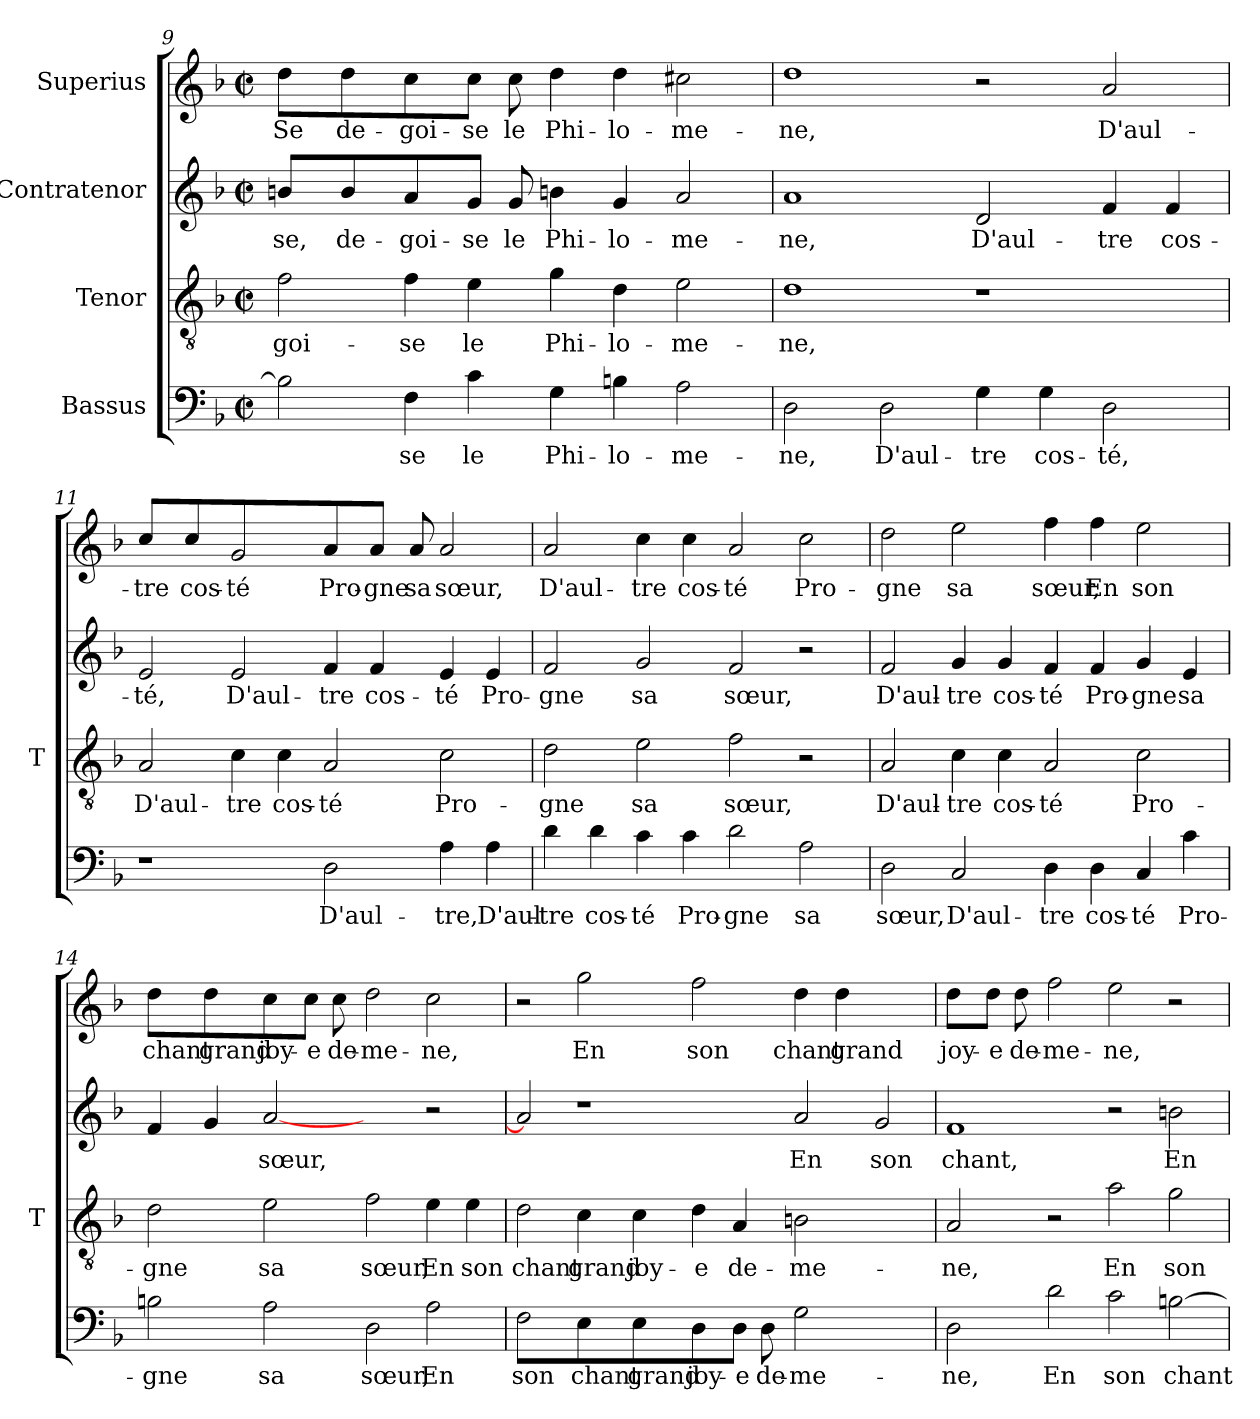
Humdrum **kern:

**kern	**text	**kern	**text	**kern	**text	**kern	**text
*part4	*part4	*part3	*part3	*part2	*part2	*part1	*part1
*staff4	*staff4	*staff3	*staff3	*staff2	*staff2	*staff1	*staff1
*I"Bassus	*	*I"Tenor	*	*I"Contratenor	*	*I"Superius	*
*	*	*I'T	*	*	*	*	*
*clefF4	*	*clefGv2	*	*clefG2	*	*clefG2	*
*k[b-]	*	*k[b-]	*	*k[b-]	*	*k[b-]	*
*F:	*	*F:	*	*F:	*	*F:	*
*M2/2	*	*M2/2	*	*M2/2	*	*M2/2	*
*met(c|)	*	*met(c|)	*	*met(c|)	*	*met(c|)	*
=9	=9	=9	=9	=9	=9	=9	=9
2Bn]	.	2f	goi-	4bn	-se,	4dd	-Se
.	.	.	.	4b	de-	4dd	de-
4F	-se	4f	-se	4a	goi-	4cc	goi-
4c	-le	4e	-le	8gJ	-se	8ccJ	-se
.	.	.	.	8g	-le	8cc	-le
4G	Phi-	4g	Phi-	4bn	Phi-	4dd	Phi-
4Bn	lo-	4d	lo-	4g	lo-	4dd	lo-
2A	me-	2e	me-	2a	me-	2cc#X	me-
=10	=10	=10	=10	=10	=10	=10	=10
2D	-ne,	1d	-ne,	1a	-ne,	1dd	-ne,
2D	D'aul-	.	.	.	.	.	.
4G	-tre	1r	.	2d	D'aul-	2r	.
4G	cos-	.	.	.	.	.	.
2D	-té,	.	.	4f	-tre	2a	D'aul-
.	.	.	.	4f	cos-	.	.
=11	=11	=11	=11	=11	=11	=11	=11
1r	.	2A	D'aul-	2e	-té,	4cc	-tre
.	.	.	.	.	.	4cc	cos-
.	.	4c	-tre	2e	D'aul-	2g	-té
.	.	4c	cos-	.	.	.	.
2D	D'aul-	2A	-té	4f	-tre	4a	Pro-
.	.	.	.	4f	cos-	8aJ	-gne
.	.	.	.	.	.	8a	-sa
4A	-tre,	2c	Pro-	4e	-té	2a	-sœur,
4A	D'aul-	.	.	4e	Pro-	.	.
!!LO:PB:g=z
=12	=12	=12	=12	=12	=12	=12	=12
4d	-tre	2d	-gne	2f	-gne	2a	D'aul-
4d	cos-	.	.	.	.	.	.
4c	-té	2e	-sa	2g	-sa	4cc	-tre
4c	Pro-	.	.	.	.	4cc	cos-
2d	-gne	2f	-sœur,	2f	-sœur,	2a	-té
2A	-sa	2r	.	2r	.	2cc	Pro-
=13	=13	=13	=13	=13	=13	=13	=13
2D	-sœur,	2A	D'aul-	2f	D'aul-	2dd	-gne
2C	D'aul-	4c	-tre	4g	-tre	2ee	-sa
.	.	4c	cos-	4g	cos-	.	.
4D	-tre	2A	-té	4f	-té	4ff	-sœur,
4D	cos-	.	.	4f	Pro-	4ff	-En
4C	-té	2c	Pro-	4g	-gne	2ee	-son
4c	Pro-	.	.	4e	-sa	.	.
=14	=14	=14	=14	=14	=14	=14	=14
2Bn	-gne	2d	-gne	4f	.	4dd	-chant
.	.	.	.	4g	.	4dd	-grand
2A	-sa	2e	-sa	[2a	-sœur,	4cc	joy-
.	.	.	.	.	.	8ccJ	-e
.	.	.	.	.	.	8cc	de-
2D	-sœur,	2f	-sœur,	2ryy	.	2dd	me-
2A	-En	4e	-En	2r	.	2cc	-ne,
.	.	4e	-son	.	.	.	.
=15	=15	=15	=15	=15	=15	=15	=15
2F	-son	2d	-chant	2a]	.	2r	.
4E	-chant	4c	-grand	1r	.	2gg	-En
4E	-grand	4c	joy-	.	.	.	.
4D	joy-	4d	-e	.	.	2ff	-son
8DJ	-e	4A	de-	.	.	.	.
8D	de-	.	.	.	.	.	.
2G	me-	2Bn	me-	2a	-En	4dd	-chant
.	.	.	.	.	.	4dd	-grand
2ryy	.	2ryy	.	2g	-son	2ryy	.
=16	=16	=16	=16	=16	=16	=16	=16
2D	-ne,	2A	-ne,	1f	-chant,	4dd	joy-
.	.	.	.	.	.	8ddJ	-e
.	.	.	.	.	.	8dd	de-
2d	-En	2r	.	.	.	2ff	me-
2c	-son	2a	-En	2r	.	2ee	-ne,
[2Bn	-chant	2g	-son	2bn	-En	2r	.
=	=	=	=	=	=	=	=
*-	*-	*-	*-	*-	*-	*-	*-
